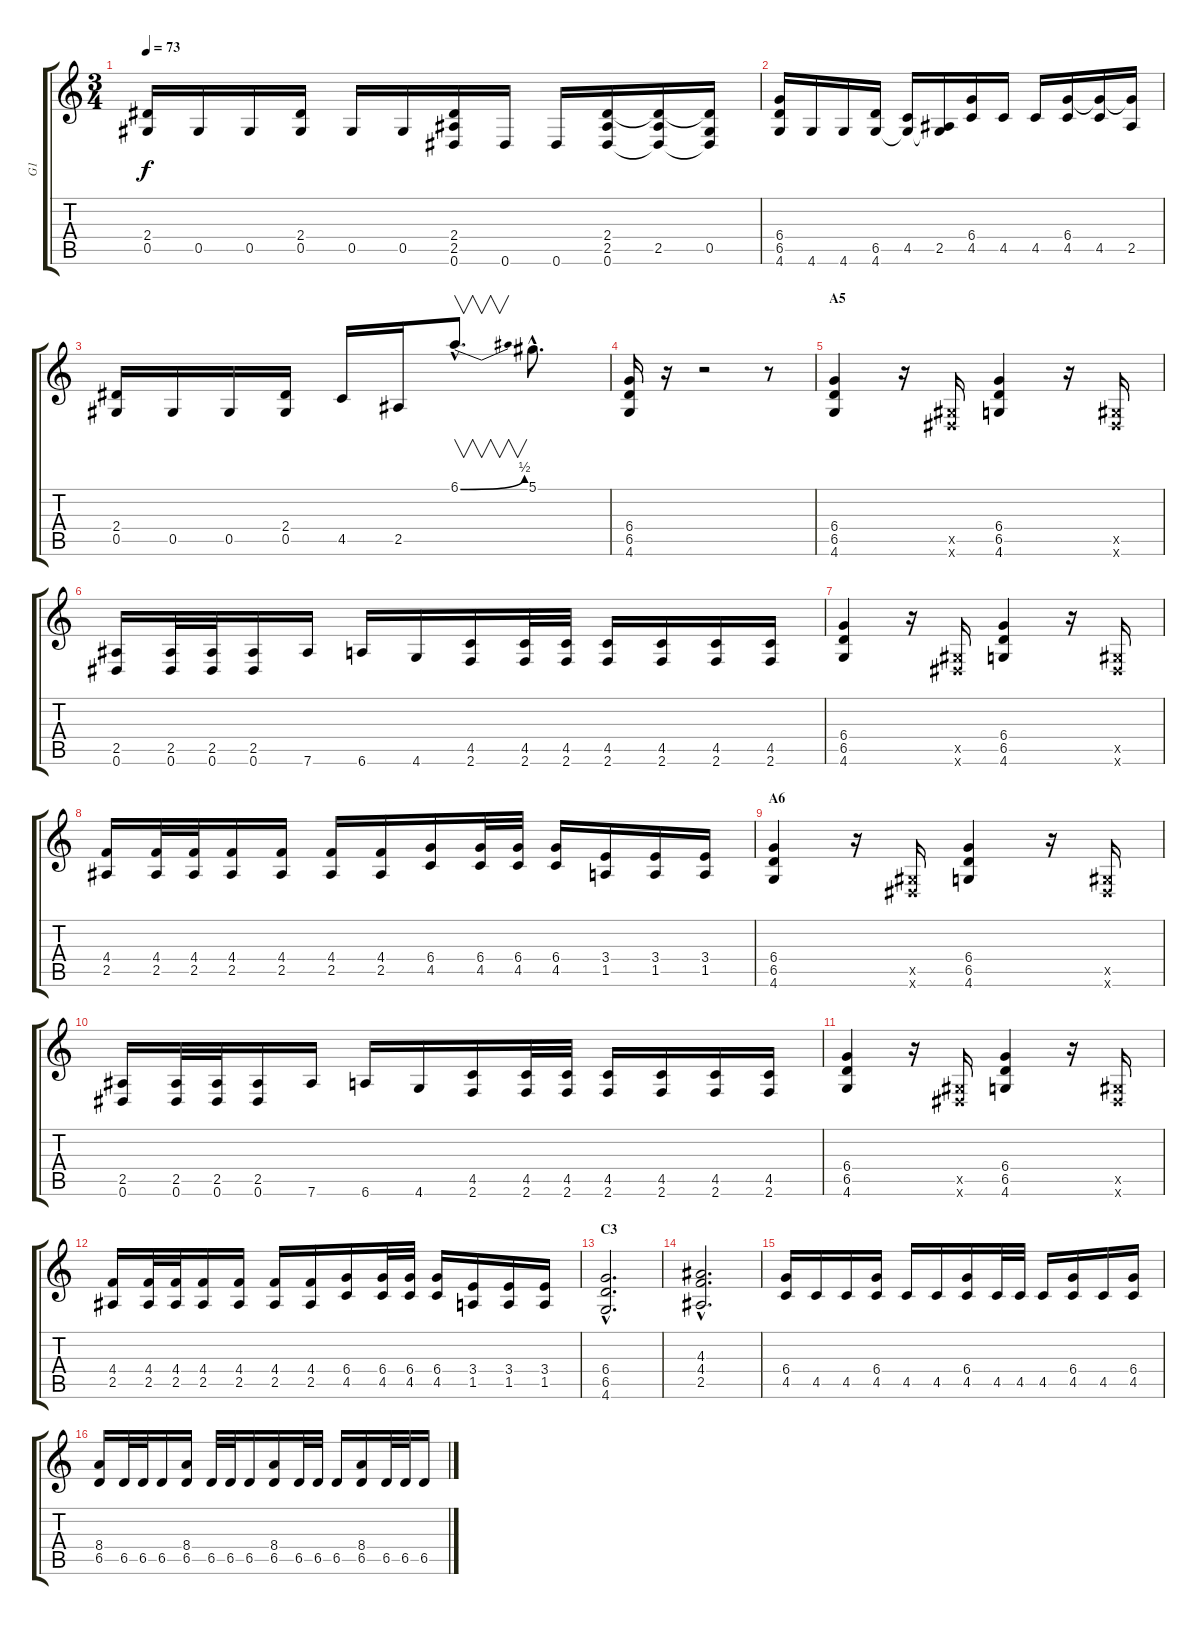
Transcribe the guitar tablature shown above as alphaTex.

\track ("G1" "G1") {instrument distortionguitar}
\staff {score tabs}
\tuning (Eb4 Bb3 Gb3 Db3 Ab2 Eb2) {hide}
\ts (3 4)
\tempo 73
\clef g2
\ks c
(2.4 0.5).16{dy f} 0.5.16 0.5.16 (2.4 0.5).16 0.5.16 0.5.16 (2.4 2.5 0.6).16 0.6.16 0.6.16 (2.4 2.5 0.6).16 (2.4{t} 2.5 0.6{t}).16 (2.4{t} 0.5 0.6{t}).16 |
\section ("" "")
(6.4 6.5 4.6).16 4.6.16 4.6.16 (6.5 4.6).16 (4.5 4.6{t}).16 (2.5 4.6{t}).16 (6.4 4.5).16 4.5.16 4.5.16 (6.4 4.5).16 (6.4{t} 4.5).16 (6.4{t} 2.5).16 |
(2.4 0.5).16 0.5.16 0.5.16 (2.4 0.5).16 4.5.16 2.5.16 6.1{be (bend 0 0 60 2) hac}.8{v d} 5.1{hac}.8{d} |
(6.4 6.5 4.6).16 r.16 r.2 r.8 |
\section ("" "A5")
(6.4 6.5 4.6).4 r.16 (0.5{x} 0.6{x}).16 (6.4 6.5 4.6).4 r.16 (0.5{x} 0.6{x}).16 |
(2.5 0.6).16 (2.5 0.6).32 (2.5 0.6).32 (2.5 0.6).16 7.6.16 6.6.16 4.6.16 (4.5 2.6).16 (4.5 2.6).32 (4.5 2.6).32 (4.5 2.6).16 (4.5 2.6).16 (4.5 2.6).16 (4.5 2.6).16 |
(6.4 6.5 4.6).4 r.16 (0.5{x} 0.6{x}).16 (6.4 6.5 4.6).4 r.16 (0.5{x} 0.6{x}).16 |
(4.4 2.5).16 (4.4 2.5).32 (4.4 2.5).32 (4.4 2.5).16 (4.4 2.5).16 (4.4 2.5).16 (4.4 2.5).16 (6.4 4.5).16 (6.4 4.5).32 (6.4 4.5).32 (6.4 4.5).16 (3.4 1.5).16 (3.4 1.5).16 (3.4 1.5).16 |
\section ("" "A6")
(6.4 6.5 4.6).4 r.16 (0.5{x} 0.6{x}).16 (6.4 6.5 4.6).4 r.16 (0.5{x} 0.6{x}).16 |
(2.5 0.6).16 (2.5 0.6).32 (2.5 0.6).32 (2.5 0.6).16 7.6.16 6.6.16 4.6.16 (4.5 2.6).16 (4.5 2.6).32 (4.5 2.6).32 (4.5 2.6).16 (4.5 2.6).16 (4.5 2.6).16 (4.5 2.6).16 |
(6.4 6.5 4.6).4 r.16 (0.5{x} 0.6{x}).16 (6.4 6.5 4.6).4 r.16 (0.5{x} 0.6{x}).16 |
(4.4 2.5).16 (4.4 2.5).32 (4.4 2.5).32 (4.4 2.5).16 (4.4 2.5).16 (4.4 2.5).16 (4.4 2.5).16 (6.4 4.5).16 (6.4 4.5).32 (6.4 4.5).32 (6.4 4.5).16 (3.4 1.5).16 (3.4 1.5).16 (3.4 1.5).16 |
\section ("" "C3")
(6.4{hac} 6.5{hac} 4.6{hac}).2{d} |
(4.3{hac} 4.4{hac} 2.5{hac}).2{d} |
(6.4 4.5).16 4.5.16 4.5.16 (6.4 4.5).16 4.5.16 4.5.16 (6.4 4.5).16 4.5.32 4.5.32 4.5.16 (6.4 4.5).16 4.5.16 (6.4 4.5).16 |
(8.4 6.5).16 6.5.32 6.5.32 6.5.16 (8.4 6.5).16 6.5.32 6.5.32 6.5.16 (8.4 6.5).16 6.5.32 6.5.32 6.5.16 (8.4 6.5).16 6.5.32 6.5.32 6.5.16
